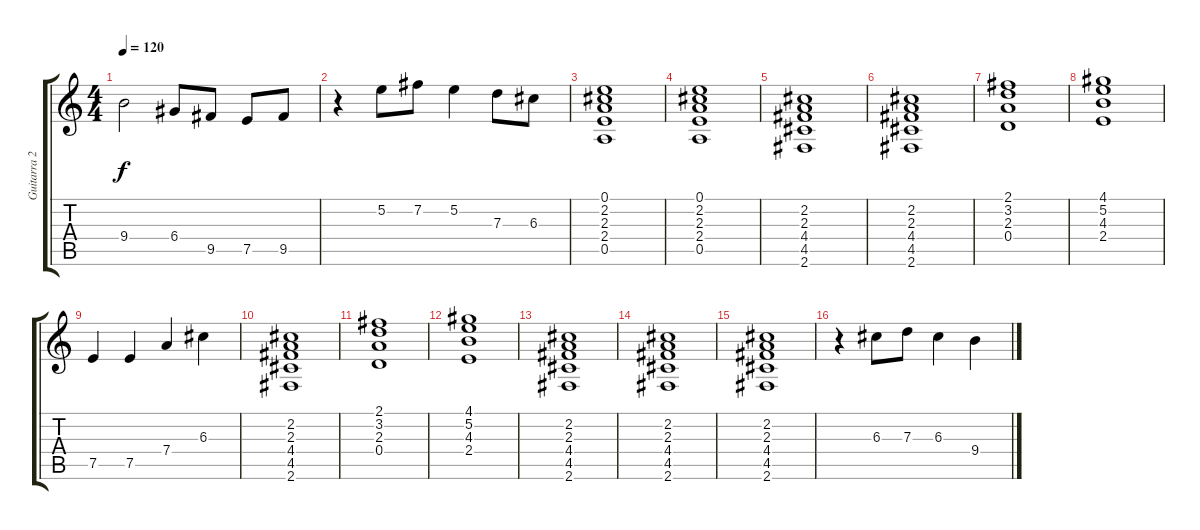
\track ("Guitarra 2" "Guitarra 2") {instrument overdrivenguitar}
\staff {score tabs}
\tuning (E4 B3 G3 D3 A2 E2) {hide}
\ts (4 4)
\tempo 120
\clef g2
\ks c
9.4.2{dy f} 6.4.8 9.5.8 7.5.8 9.5.8 |
r.4 5.2.8 7.2.8 5.2.4 7.3.8 6.3.8 |
(0.1 2.2 2.3 2.4 0.5).1 |
(0.1 2.2 2.3 2.4 0.5).1 |
(2.2 2.3 4.4 4.5 2.6).1 |
(2.2 2.3 4.4 4.5 2.6).1 |
(2.1 3.2 2.3 0.4).1 |
(4.1 5.2 4.3 2.4).1 |
7.5.4 7.5.4 7.4.4 6.3.4 |
(2.2 2.3 4.4 4.5 2.6).1 |
(2.1 3.2 2.3 0.4).1 |
(4.1 5.2 4.3 2.4).1 |
(2.2 2.3 4.4 4.5 2.6).1 |
(2.2 2.3 4.4 4.5 2.6).1 |
(2.2 2.3 4.4 4.5 2.6).1 |
r.4 6.3.8 7.3.8 6.3.4 9.4.4
